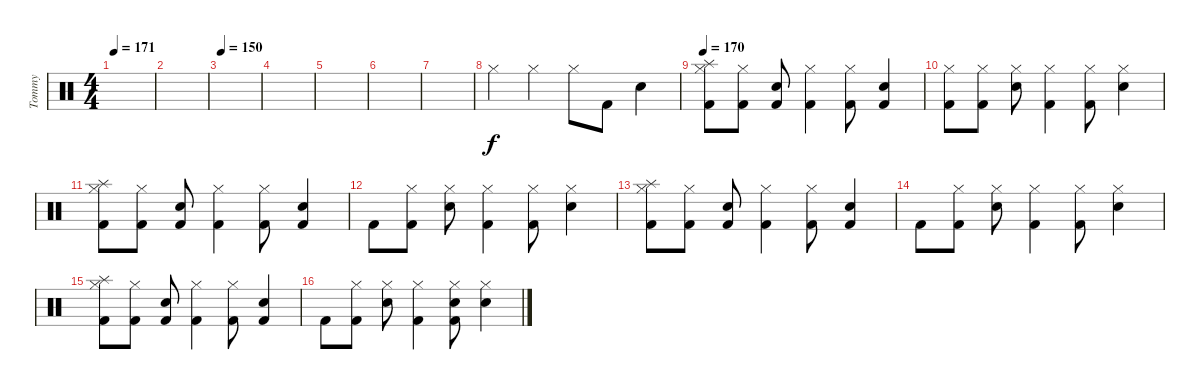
\track ("Tommy" "Tommy") {instrument percussion}
\staff {score}
\articulation defaults
\ts (4 4)
\tempo 171
\tempo 150
\tempo 171
\clef neutral
\ks c
|
|
\tempo 150
|
|
|
|
|
"Hi-Hat (closed)".4 "Hi-Hat (closed)".4 "Hi-Hat (closed)".8 "Kick (hit) 2".8 "Electric Snare (hit)".4 |
\tempo 170
("Splash (hit)" "Kick (hit) 2" "Hi-Hat (closed)").8 ("Kick (hit) 2" "Hi-Hat (closed)").8 ("Electric Snare (hit)" "Kick (hit) 2").8 ("Kick (hit) 2" "Hi-Hat (closed)").4 ("Kick (hit) 2" "Hi-Hat (closed)").8 ("Electric Snare (hit)" "Kick (hit) 2").4 |
("Kick (hit) 2" "Hi-Hat (closed)").8 ("Kick (hit) 2" "Hi-Hat (closed)").8 ("Electric Snare (hit)" "Hi-Hat (closed)").8 ("Kick (hit) 2" "Hi-Hat (closed)").4 ("Kick (hit) 2" "Hi-Hat (closed)").8 ("Electric Snare (hit)" "Hi-Hat (closed)").4 |
("Splash (hit)" "Kick (hit) 2" "Hi-Hat (closed)").8 ("Kick (hit) 2" "Hi-Hat (closed)").8 ("Electric Snare (hit)" "Kick (hit) 2").8 ("Kick (hit) 2" "Hi-Hat (closed)").4 ("Kick (hit) 2" "Hi-Hat (closed)").8 ("Electric Snare (hit)" "Kick (hit) 2").4 |
"Kick (hit) 2".8 ("Kick (hit) 2" "Hi-Hat (closed)").8 ("Electric Snare (hit)" "Hi-Hat (closed)").8 ("Kick (hit) 2" "Hi-Hat (closed)").4 ("Kick (hit) 2" "Hi-Hat (closed)").8 ("Electric Snare (hit)" "Hi-Hat (closed)").4 |
("Splash (hit)" "Kick (hit) 2" "Hi-Hat (closed)").8 ("Kick (hit) 2" "Hi-Hat (closed)").8 ("Electric Snare (hit)" "Kick (hit) 2").8 ("Kick (hit) 2" "Hi-Hat (closed)").4 ("Kick (hit) 2" "Hi-Hat (closed)").8 ("Electric Snare (hit)" "Kick (hit) 2").4 |
"Kick (hit) 2".8 ("Kick (hit) 2" "Hi-Hat (closed)").8 ("Electric Snare (hit)" "Hi-Hat (closed)").8 ("Kick (hit) 2" "Hi-Hat (closed)").4 ("Kick (hit) 2" "Hi-Hat (closed)").8 ("Electric Snare (hit)" "Hi-Hat (closed)").4 |
("Splash (hit)" "Kick (hit) 2" "Hi-Hat (closed)").8 ("Kick (hit) 2" "Hi-Hat (closed)").8 ("Electric Snare (hit)" "Kick (hit) 2").8 ("Kick (hit) 2" "Hi-Hat (closed)").4 ("Kick (hit) 2" "Hi-Hat (closed)").8 ("Electric Snare (hit)" "Kick (hit) 2").4 |
"Kick (hit) 2".8 ("Kick (hit) 2" "Hi-Hat (closed)").8 ("Electric Snare (hit)" "Hi-Hat (closed)").8 ("Kick (hit) 2" "Hi-Hat (closed)").4 ("Electric Snare (hit)" "Kick (hit) 2" "Hi-Hat (closed)").8 ("Electric Snare (hit)" "Hi-Hat (closed)").4
